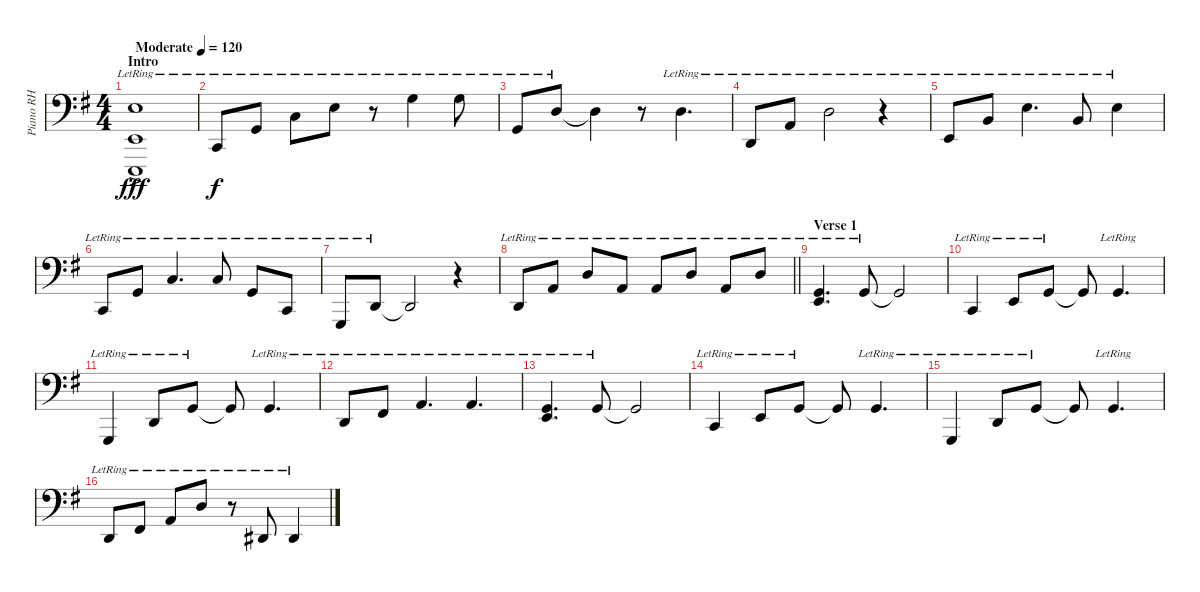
\track ("Piano RH" "Piano RH") {instrument brightacousticpiano}
\staff {score}
\tuning (C3 G2 D2 A1 E1 B0) {hide}
\ts (4 4)
\section ("" "Intro")
\tempo (120 "Moderate")
\clef f4
\ks g
(4.1{lr} 2.3{ac lr} 0.5{lr}).1{dy fff instrument brightacousticpiano} |
3.4{lr}.8{dy f} 0.2{lr}.8 0.1{lr}.8 4.1{lr}.8 r.8 7.1{lr}.4 7.1{lr}.8 |
0.2{lr}.8 2.1{lr}.8 2.1{t}.4 r.8 2.1{lr}.4{d} |
0.3{lr}.8 2.2{lr}.8 2.1{lr}.2 r.4 |
2.3{lr}.8 4.2{lr}.8 4.1{lr}.4{d} 4.2{lr}.8 4.1{lr}.4 |
3.4{lr}.8 0.2{lr}.8 0.1{lr}.4{d} 0.1{lr}.8 0.2{lr}.8 3.4{lr}.8 |
3.5{lr}.8 0.3{lr}.8 0.3{t}.2 r.4 |
\barLineRight lightlight
0.3{lr}.8 2.2{lr}.8 2.1{lr}.8 2.2{lr}.8 2.2{lr}.8 2.1{lr}.8 2.2{lr}.8 2.1{lr}.8 |
\section ("" "Verse 1")
(0.2{lr} 2.3{lr}).4{d} 0.2{lr}.8 0.2{t}.2 |
3.4{lr}.4 2.3{lr}.8 0.2{lr}.8 0.2{t}.8 0.2{lr}.4{d} |
3.5{lr}.4 0.3{lr}.8 0.2{lr}.8 0.2{t}.8 0.2{lr}.4{d} |
0.3{lr}.8 4.3{lr}.8 2.2{lr}.4{d} 2.2{lr}.4{d} |
(0.2{lr} 2.3{lr}).4{d} 0.2{lr}.8 0.2{t}.2 |
3.4{lr}.4 2.3{lr}.8 0.2{lr}.8 0.2{t}.8 0.2{lr}.4{d} |
3.5{lr}.4 0.3{lr}.8 0.2{lr}.8 0.2{t}.8 0.2{lr}.4{d} |
0.3{lr}.8 4.3{lr}.8 2.2{lr}.8 2.1{lr}.8 r.8 1.3{lr}.8 1.3{lr}.4
